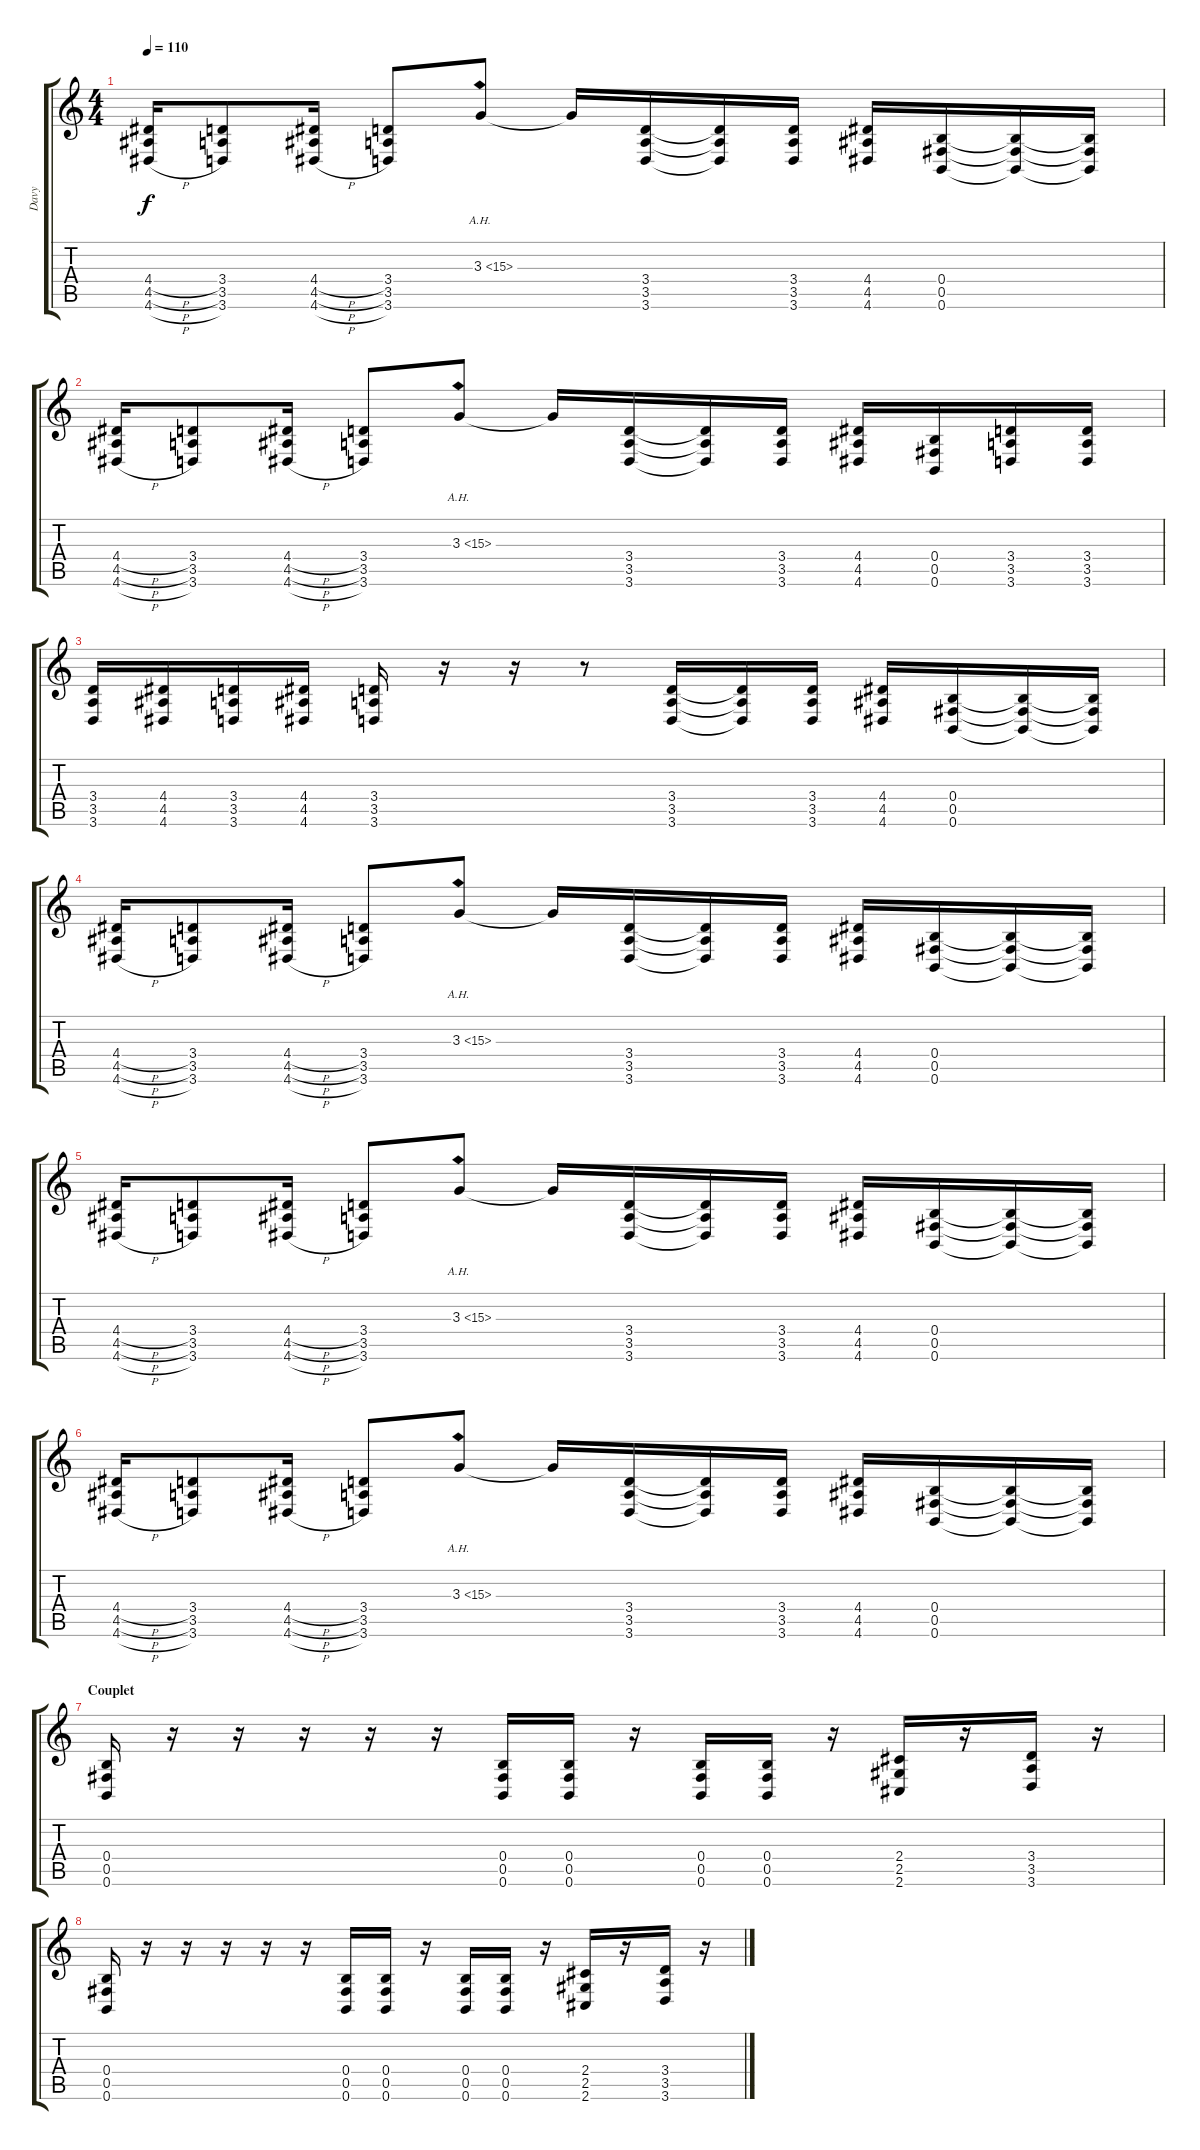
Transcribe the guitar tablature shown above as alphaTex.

\track ("Davy" "Davy") {instrument distortionguitar}
\staff {score tabs}
\tuning (Db4 Ab3 E3 B2 Gb2 B1) {hide}
\ts (4 4)
\tempo 110
\clef g2
\ks c
(4.4{h} 4.5{h} 4.6{h}).16{dy f} (3.4 3.5 3.6).8 (4.4{h} 4.5{h} 4.6{h}).16 (3.4 3.5 3.6).8 3.3{ah 12}.8 3.3{t}.16 (3.4 3.5 3.6).16 (3.4{t} 3.5{t} 3.6{t}).16 (3.4 3.5 3.6).16 (4.4 4.5 4.6).16 (0.4 0.5 0.6).16 (0.4{t} 0.5{t} 0.6{t}).16 (0.4{t} 0.5{t} 0.6{t}).16 |
(4.4{h} 4.5{h} 4.6{h}).16 (3.4 3.5 3.6).8 (4.4{h} 4.5{h} 4.6{h}).16 (3.4 3.5 3.6).8 3.3{ah 12}.8 3.3{t}.16 (3.4 3.5 3.6).16 (3.4{t} 3.5{t} 3.6{t}).16 (3.4 3.5 3.6).16 (4.4 4.5 4.6).16 (0.4 0.5 0.6).16 (3.4 3.5 3.6).16 (3.4 3.5 3.6).16 |
(3.4 3.5 3.6).16 (4.4 4.5 4.6).16 (3.4 3.5 3.6).16 (4.4 4.5 4.6).16 (3.4 3.5 3.6).16 r.16 r.16 r.8 (3.4 3.5 3.6).16 (3.4{t} 3.5{t} 3.6{t}).16 (3.4 3.5 3.6).16 (4.4 4.5 4.6).16 (0.4 0.5 0.6).16 (0.4{t} 0.5{t} 0.6{t}).16 (0.4{t} 0.5{t} 0.6{t}).16 |
(4.4{h} 4.5{h} 4.6{h}).16 (3.4 3.5 3.6).8 (4.4{h} 4.5{h} 4.6{h}).16 (3.4 3.5 3.6).8 3.3{ah 12}.8 3.3{t}.16 (3.4 3.5 3.6).16 (3.4{t} 3.5{t} 3.6{t}).16 (3.4 3.5 3.6).16 (4.4 4.5 4.6).16 (0.4 0.5 0.6).16 (0.4{t} 0.5{t} 0.6{t}).16 (0.4{t} 0.5{t} 0.6{t}).16 |
(4.4{h} 4.5{h} 4.6{h}).16 (3.4 3.5 3.6).8 (4.4{h} 4.5{h} 4.6{h}).16 (3.4 3.5 3.6).8 3.3{ah 12}.8 3.3{t}.16 (3.4 3.5 3.6).16 (3.4{t} 3.5{t} 3.6{t}).16 (3.4 3.5 3.6).16 (4.4 4.5 4.6).16 (0.4 0.5 0.6).16 (0.4{t} 0.5{t} 0.6{t}).16 (0.4{t} 0.5{t} 0.6{t}).16 |
(4.4{h} 4.5{h} 4.6{h}).16 (3.4 3.5 3.6).8 (4.4{h} 4.5{h} 4.6{h}).16 (3.4 3.5 3.6).8 3.3{ah 12}.8 3.3{t}.16 (3.4 3.5 3.6).16 (3.4{t} 3.5{t} 3.6{t}).16 (3.4 3.5 3.6).16 (4.4 4.5 4.6).16 (0.4 0.5 0.6).16 (0.4{t} 0.5{t} 0.6{t}).16 (0.4{t} 0.5{t} 0.6{t}).16 |
\section ("" "Couplet")
(0.4 0.5 0.6).16 r.16 r.16 r.16 r.16 r.16 (0.4 0.5 0.6).16 (0.4 0.5 0.6).16 r.16 (0.4 0.5 0.6).16 (0.4 0.5 0.6).16 r.16 (2.4 2.5 2.6).16 r.16 (3.4 3.5 3.6).16 r.16 |
(0.4 0.5 0.6).16 r.16 r.16 r.16 r.16 r.16 (0.4 0.5 0.6).16 (0.4 0.5 0.6).16 r.16 (0.4 0.5 0.6).16 (0.4 0.5 0.6).16 r.16 (2.4 2.5 2.6).16 r.16 (3.4 3.5 3.6).16 r.16
